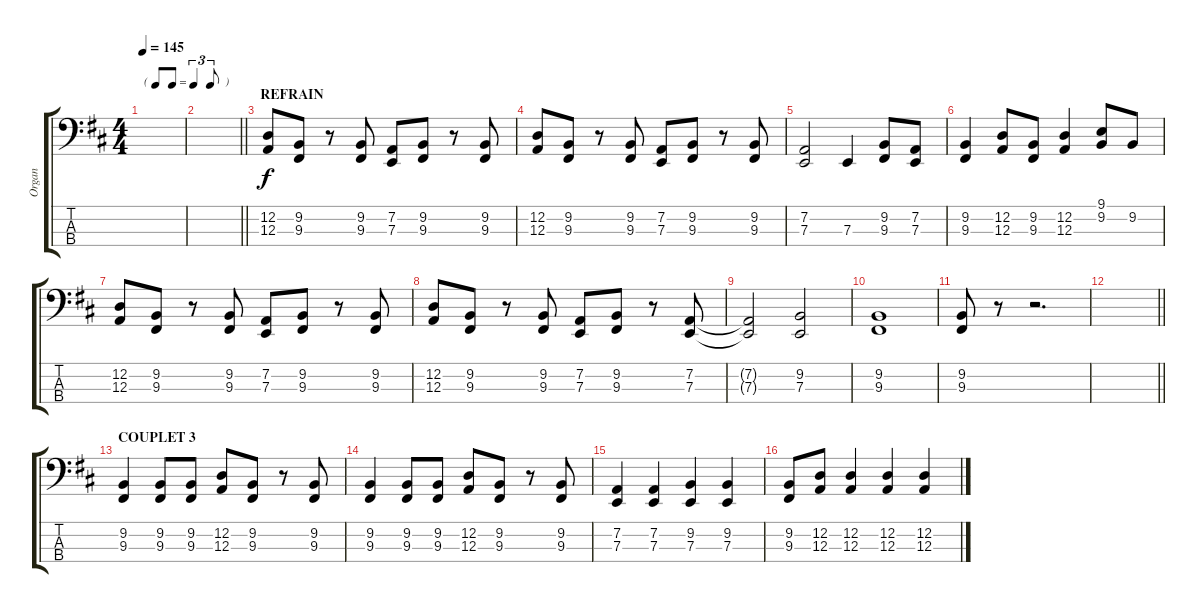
\track ("Organ" "Organ") {instrument drawbarorgan}
\staff {score tabs}
\tuning (G2 D2 A1 E1) {hide}
\ts (4 4)
\tf triplet8th
\tempo 145
\clef f4
\ks d
|
\barLineRight lightlight
|
\section ("" "REFRAIN")
(12.2 12.3).8 (9.2 9.3).8 r.8 (9.2 9.3).8 (7.2 7.3).8 (9.2 9.3).8 r.8 (9.2 9.3).8 |
(12.2 12.3).8 (9.2 9.3).8 r.8 (9.2 9.3).8 (7.2 7.3).8 (9.2 9.3).8 r.8 (9.2 9.3).8 |
(7.2 7.3).2 7.3.4 (9.2 9.3).8 (7.2 7.3).8 |
(9.2 9.3).4 (12.2 12.3).8 (9.2 9.3).8 (12.2 12.3).4 (9.1 9.2).8 9.2.8 |
(12.2 12.3).8 (9.2 9.3).8 r.8 (9.2 9.3).8 (7.2 7.3).8 (9.2 9.3).8 r.8 (9.2 9.3).8 |
(12.2 12.3).8 (9.2 9.3).8 r.8 (9.2 9.3).8 (7.2 7.3).8 (9.2 9.3).8 r.8 (7.2 7.3).8 |
(7.2{t} 7.3{t}).2 (9.2 7.3).2 |
(9.2 9.3).1 |
(9.2 9.3).8 r.8 r.2{d} |
\barLineRight lightlight
|
\section ("" "COUPLET 3")
(9.2 9.3).4 (9.2 9.3).8 (9.2 9.3).8 (12.2 12.3).8 (9.2 9.3).8 r.8 (9.2 9.3).8 |
(9.2 9.3).4 (9.2 9.3).8 (9.2 9.3).8 (12.2 12.3).8 (9.2 9.3).8 r.8 (9.2 9.3).8 |
(7.2 7.3).4 (7.2 7.3).4 (9.2 7.3).4 (9.2 7.3).4 |
(9.2 9.3).8 (12.2 12.3).8 (12.2 12.3).4 (12.2 12.3).4 (12.2 12.3).4
